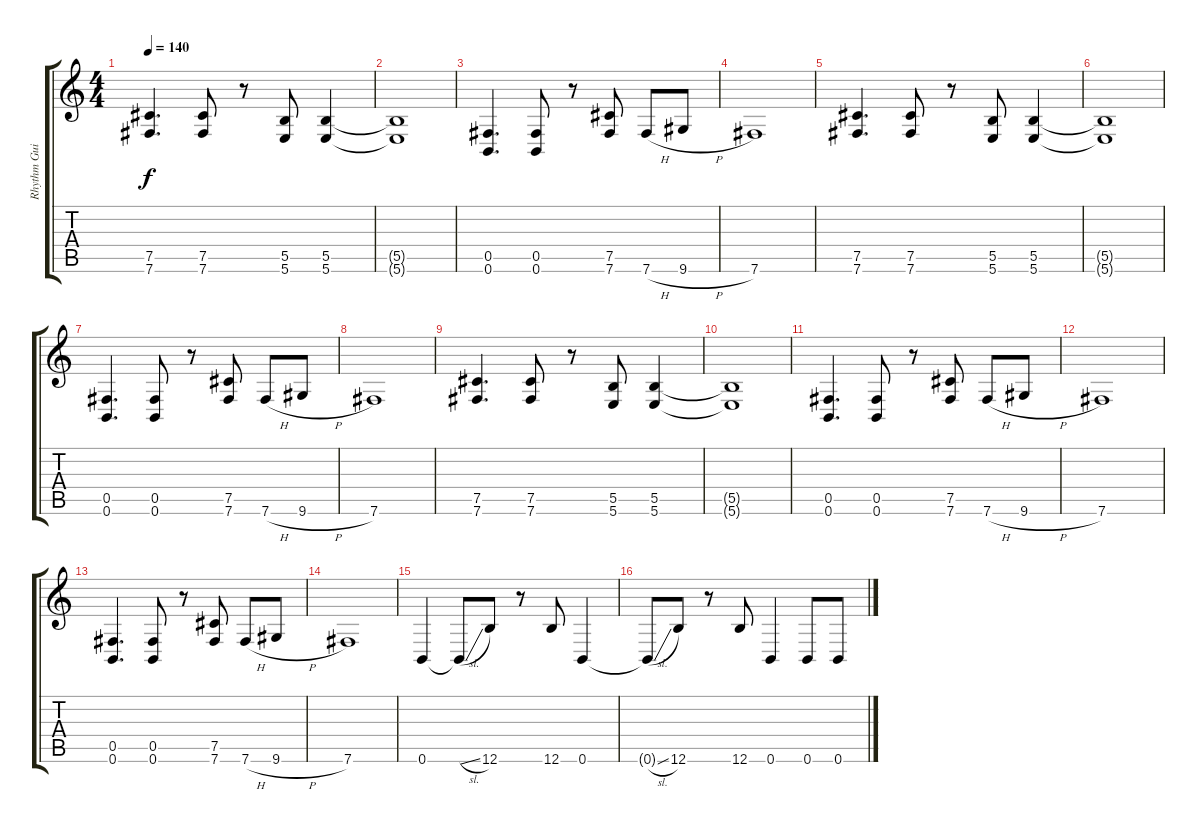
\track ("Rhythm Guitar - Distortion" "Rhythm Gui") {instrument distortionguitar}
\staff {score tabs}
\tuning (Db4 Ab3 E3 B2 Gb2 B1) {hide}
\ts (4 4)
\tempo 140
\clef g2
\ks c
(7.5 7.6).4{d dy f} (7.5 7.6).8 r.8 (5.5 5.6).8 (5.5 5.6).4 |
(5.5{t} 5.6{t}).1 |
(0.5 0.6).4{d} (0.5 0.6).8 r.8 (7.5 7.6).8 7.6{h}.8 9.6{h}.8 |
7.6.1 |
(7.5 7.6).4{d} (7.5 7.6).8 r.8 (5.5 5.6).8 (5.5 5.6).4 |
(5.5{t} 5.6{t}).1 |
(0.5 0.6).4{d} (0.5 0.6).8 r.8 (7.5 7.6).8 7.6{h}.8 9.6{h}.8 |
7.6.1 |
(7.5 7.6).4{d} (7.5 7.6).8 r.8 (5.5 5.6).8 (5.5 5.6).4 |
(5.5{t} 5.6{t}).1 |
(0.5 0.6).4{d} (0.5 0.6).8 r.8 (7.5 7.6).8 7.6{h}.8 9.6{h}.8 |
7.6.1 |
(0.5 0.6).4{d} (0.5 0.6).8 r.8 (7.5 7.6).8 7.6{h}.8 9.6{h}.8 |
7.6.1 |
0.6.4 0.6{sl t}.8 12.6.8 r.8 12.6.8 0.6.4 |
0.6{sl t}.8 12.6.8 r.8 12.6.8 0.6.4 0.6.8 0.6.8
